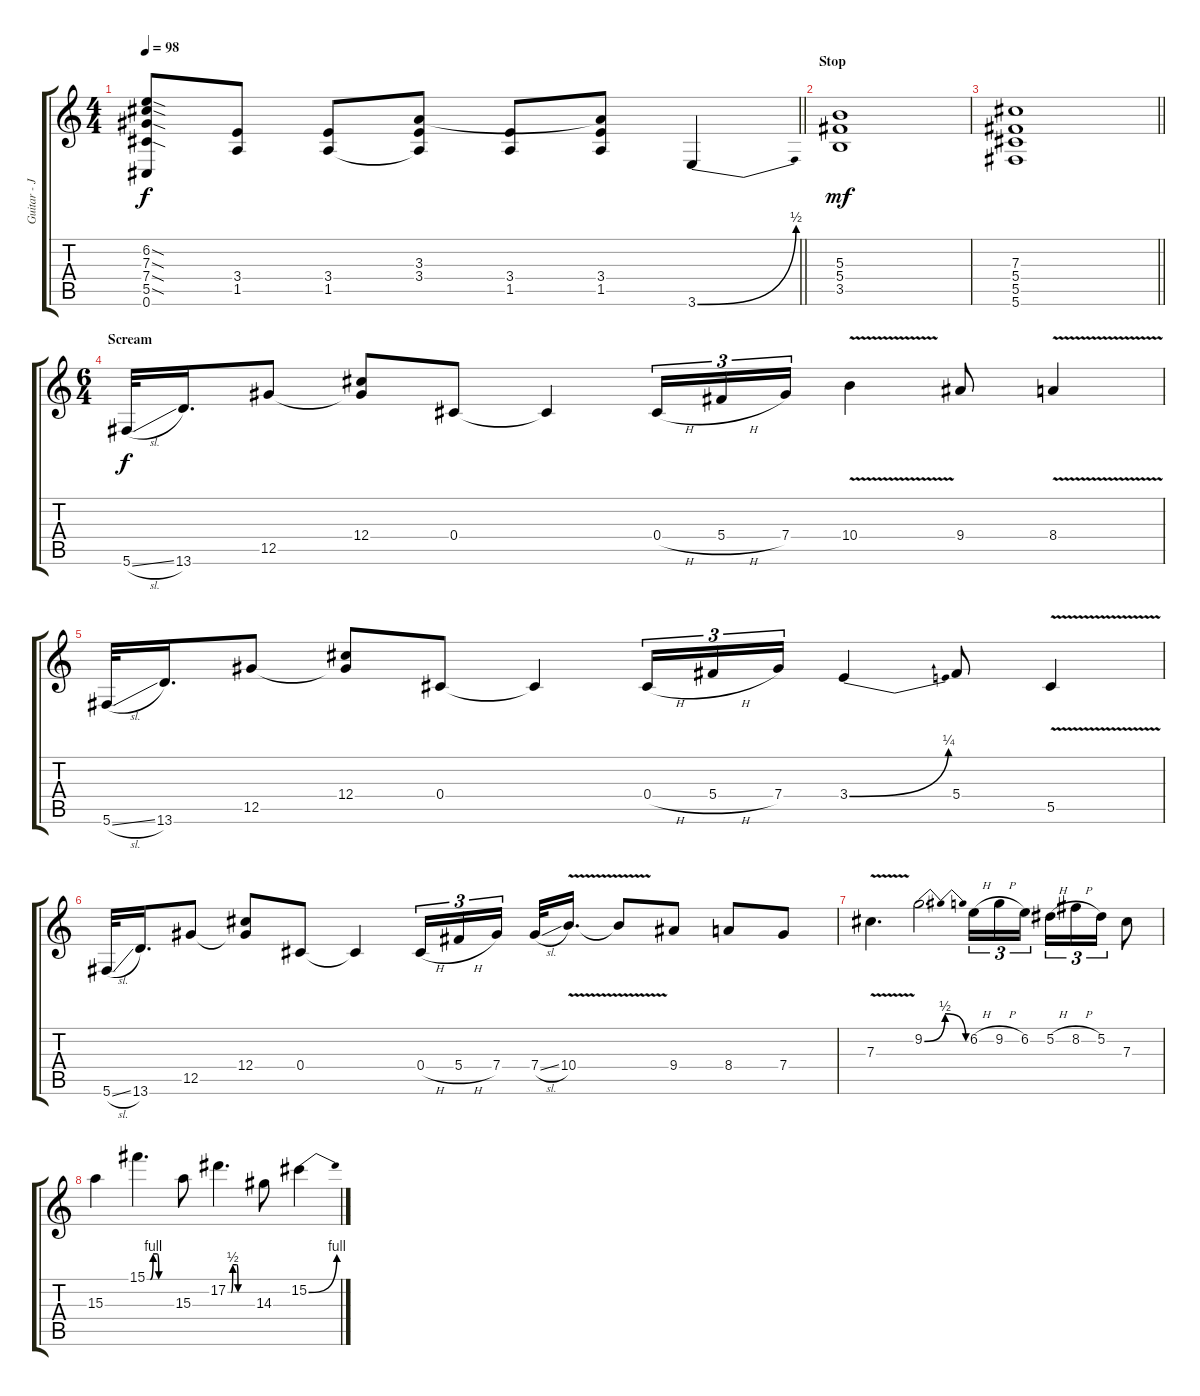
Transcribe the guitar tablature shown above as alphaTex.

\track ("Guitar - Jerry Cantrell" "Guitar - J") {instrument distortionguitar}
\staff {score tabs}
\tuning (Eb4 Bb3 Gb3 Db3 Ab2 Db2) {hide}
\ts (4 4)
\tempo 98
\clef g2
\barLineRight lightlight
\ks c
(6.2{sod t} 7.3{sod t} 7.4{sod t} 5.5{sod t} 0.6{t}).8{dy f} (3.4 1.5).8 (3.4 1.5).8 (3.3 3.4 1.5{t}).8 (3.4 1.5).8 (3.3{t} 3.4 1.5).8 3.6{be (bend 0 0 60 2)}.4 |
\section ("" "Stop")
(5.3 5.4 3.5).1{dy mf} |
\barLineRight lightlight
(7.3 5.4 5.5 5.6).1 |
\ts (6 4)
\section ("" "Scream")
5.6{sl}.32{dy f volume 16 balance 8 instrument overdrivenguitar} 13.6.16{d} 12.5.8 (12.4 12.5{t}).8 0.4.8 0.4{t}.4 0.4{h}.16{tu (3 2)} 5.4{h}.16{tu (3 2)} 7.4.16{tu (3 2)} 10.4{v}.4 9.4.8 8.4{v}.4 |
5.6{sl}.32 13.6.16{d} 12.5.8 (12.4 12.5{t}).8 0.4.8 0.4{t}.4 0.4{h}.16{tu (3 2)} 5.4{h}.16{tu (3 2)} 7.4.16{tu (3 2)} 3.4{be (bend 0 0 60 1)}.4 5.4.8 5.5{v}.4 |
5.6{sl}.32 13.6.16{d} 12.5.8 (12.4 12.5{t}).8 0.4.8 0.4{t}.4 0.4{h}.16{tu (3 2)} 5.4{h}.16{tu (3 2)} 7.4.16{tu (3 2) beam splitsecondary} 7.4{sl}.32 10.4{v}.16{d} 10.4{t}.8 9.4.8 8.4.8 7.4.8 |
7.3{v}.4{d} 9.2{be (bendrelease 0 0 40 2 50 2 60 0)}.2{d} 6.2{h}.16{tu (3 2)} 9.2{h}.16{tu (3 2)} 6.2.16{tu (3 2) beam splitsecondary} 5.2{h}.16{tu (3 2)} 8.2{h}.16{tu (3 2)} 5.2.16{tu (3 2)} 7.3.8 |
15.3.4 15.1{be (custom 0 0 8 0 15 4 25 4 29 0 60 0)}.4{d} 15.3.8 17.2{be (custom 0 0 8 0 12 2 22 2 25 0 35 0 60 0)}.4{d} 14.3.8 15.2{be (bend 0 0 60 4)}.4
